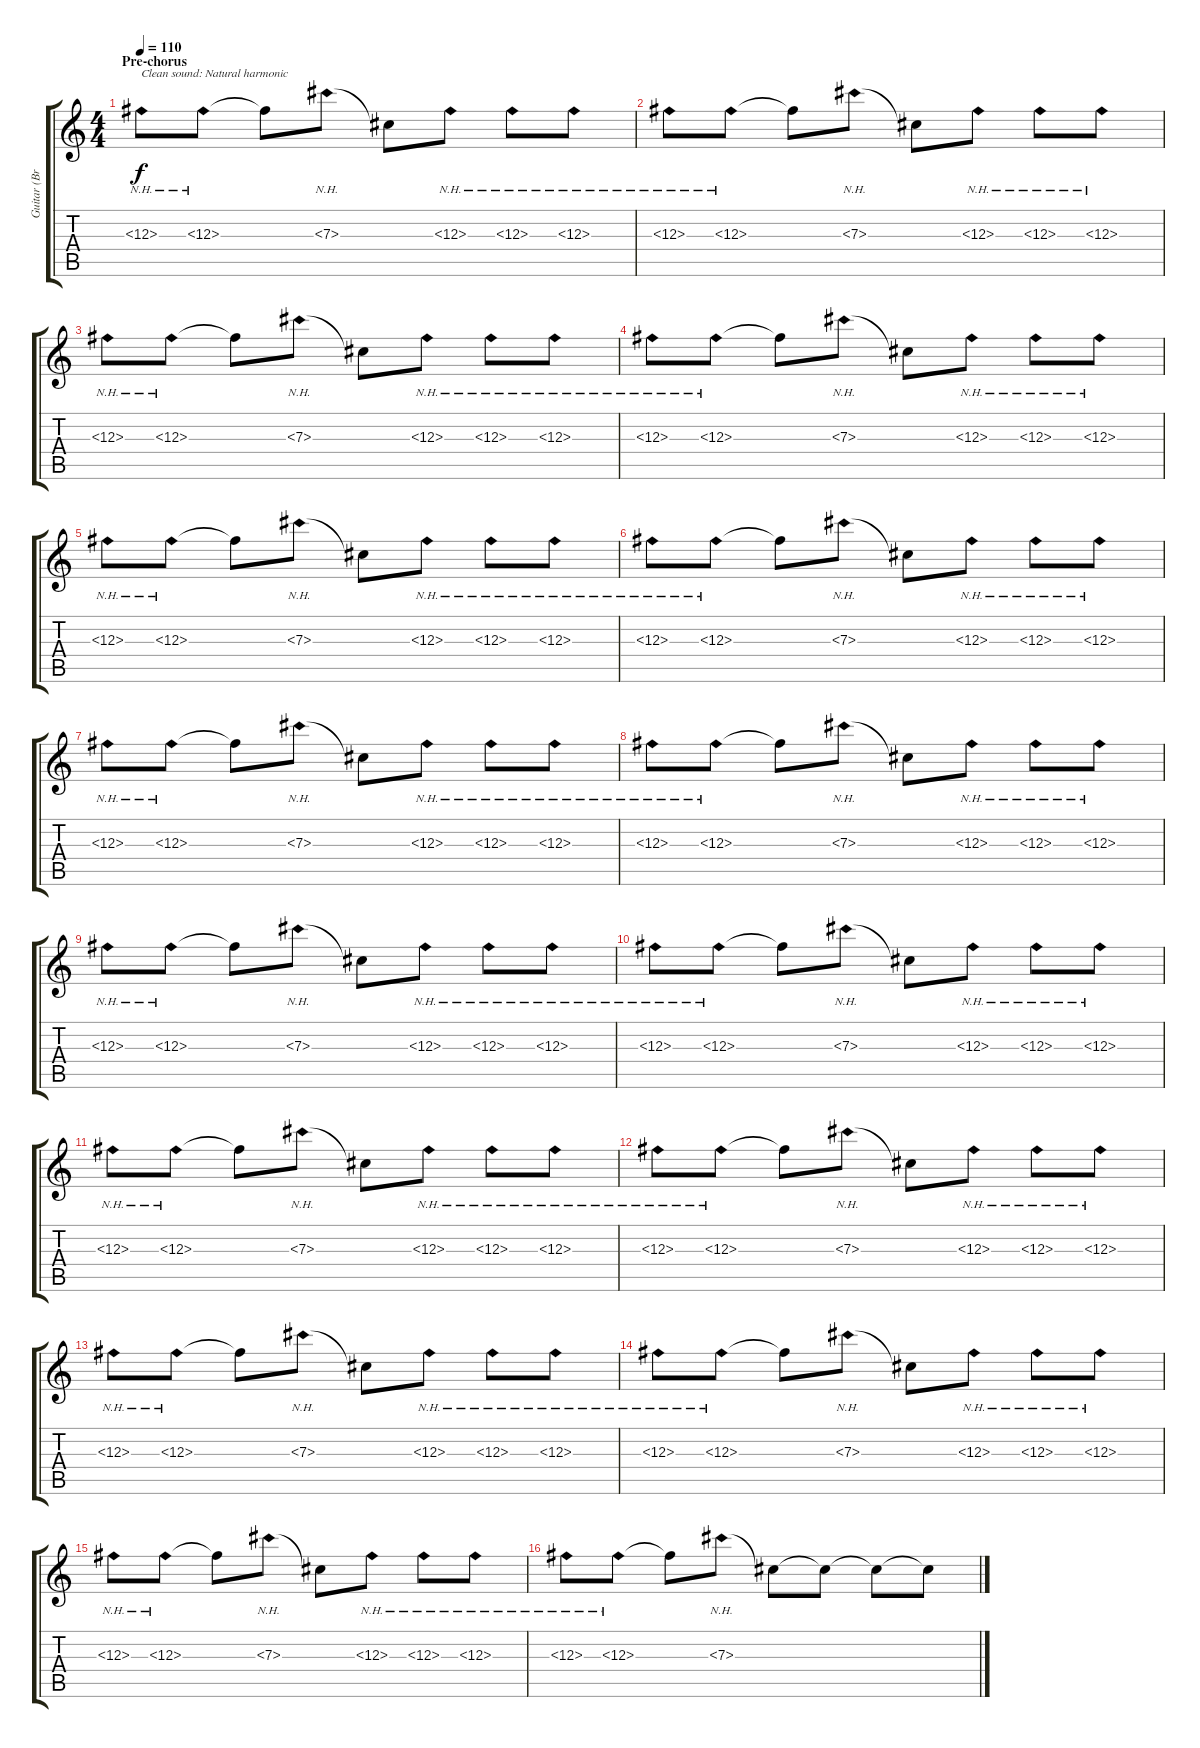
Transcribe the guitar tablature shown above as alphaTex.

\track ("Guitar (Brad Delson)" "Guitar (Br") {instrument distortionguitar}
\staff {score tabs}
\tuning (Eb4 Bb3 Gb3 Db3 Ab2 Db2) {hide}
\ts (4 4)
\section ("" "Pre-chorus")
\tempo 110
\clef g2
\ks c
12.3{nh}.8{txt "Clean sound: Natural harmonic" dy f volume 14 instrument electricguitarclean} 12.3{nh}.8 12.3{t}.8 7.3{nh}.8 7.3{t}.8 12.3{nh}.8 12.3{nh}.8 12.3{nh}.8 |
12.3{nh}.8{volume 14 instrument electricguitarclean} 12.3{nh}.8 12.3{t}.8 7.3{nh}.8 7.3{t}.8 12.3{nh}.8 12.3{nh}.8 12.3{nh}.8 |
12.3{nh}.8{volume 14 instrument electricguitarclean} 12.3{nh}.8 12.3{t}.8 7.3{nh}.8 7.3{t}.8 12.3{nh}.8 12.3{nh}.8 12.3{nh}.8 |
12.3{nh}.8{volume 14 instrument electricguitarclean} 12.3{nh}.8 12.3{t}.8 7.3{nh}.8 7.3{t}.8 12.3{nh}.8 12.3{nh}.8 12.3{nh}.8 |
12.3{nh}.8{volume 14 instrument electricguitarclean} 12.3{nh}.8 12.3{t}.8 7.3{nh}.8 7.3{t}.8 12.3{nh}.8 12.3{nh}.8 12.3{nh}.8 |
12.3{nh}.8{volume 14 instrument electricguitarclean} 12.3{nh}.8 12.3{t}.8 7.3{nh}.8 7.3{t}.8 12.3{nh}.8 12.3{nh}.8 12.3{nh}.8 |
12.3{nh}.8{volume 14 instrument electricguitarclean} 12.3{nh}.8 12.3{t}.8 7.3{nh}.8 7.3{t}.8 12.3{nh}.8 12.3{nh}.8 12.3{nh}.8 |
12.3{nh}.8{volume 14 instrument electricguitarclean} 12.3{nh}.8 12.3{t}.8 7.3{nh}.8 7.3{t}.8 12.3{nh}.8 12.3{nh}.8 12.3{nh}.8 |
12.3{nh}.8{volume 14 instrument electricguitarclean} 12.3{nh}.8 12.3{t}.8 7.3{nh}.8 7.3{t}.8 12.3{nh}.8 12.3{nh}.8 12.3{nh}.8 |
12.3{nh}.8{volume 14 instrument electricguitarclean} 12.3{nh}.8 12.3{t}.8 7.3{nh}.8 7.3{t}.8 12.3{nh}.8 12.3{nh}.8 12.3{nh}.8 |
12.3{nh}.8{volume 14 instrument electricguitarclean} 12.3{nh}.8 12.3{t}.8 7.3{nh}.8 7.3{t}.8 12.3{nh}.8 12.3{nh}.8 12.3{nh}.8 |
12.3{nh}.8{volume 14 instrument electricguitarclean} 12.3{nh}.8 12.3{t}.8 7.3{nh}.8 7.3{t}.8 12.3{nh}.8 12.3{nh}.8 12.3{nh}.8 |
12.3{nh}.8{volume 14 instrument electricguitarclean} 12.3{nh}.8 12.3{t}.8 7.3{nh}.8 7.3{t}.8 12.3{nh}.8 12.3{nh}.8 12.3{nh}.8 |
12.3{nh}.8{volume 14 instrument electricguitarclean} 12.3{nh}.8 12.3{t}.8 7.3{nh}.8 7.3{t}.8 12.3{nh}.8 12.3{nh}.8 12.3{nh}.8 |
12.3{nh}.8{volume 14 instrument electricguitarclean} 12.3{nh}.8 12.3{t}.8 7.3{nh}.8 7.3{t}.8 12.3{nh}.8 12.3{nh}.8 12.3{nh}.8 |
12.3{nh}.8{volume 14 instrument electricguitarclean} 12.3{nh}.8 12.3{t}.8 7.3{nh}.8 7.3{t}.8 7.3{t}.8 7.3{t}.8 7.3{t}.8
